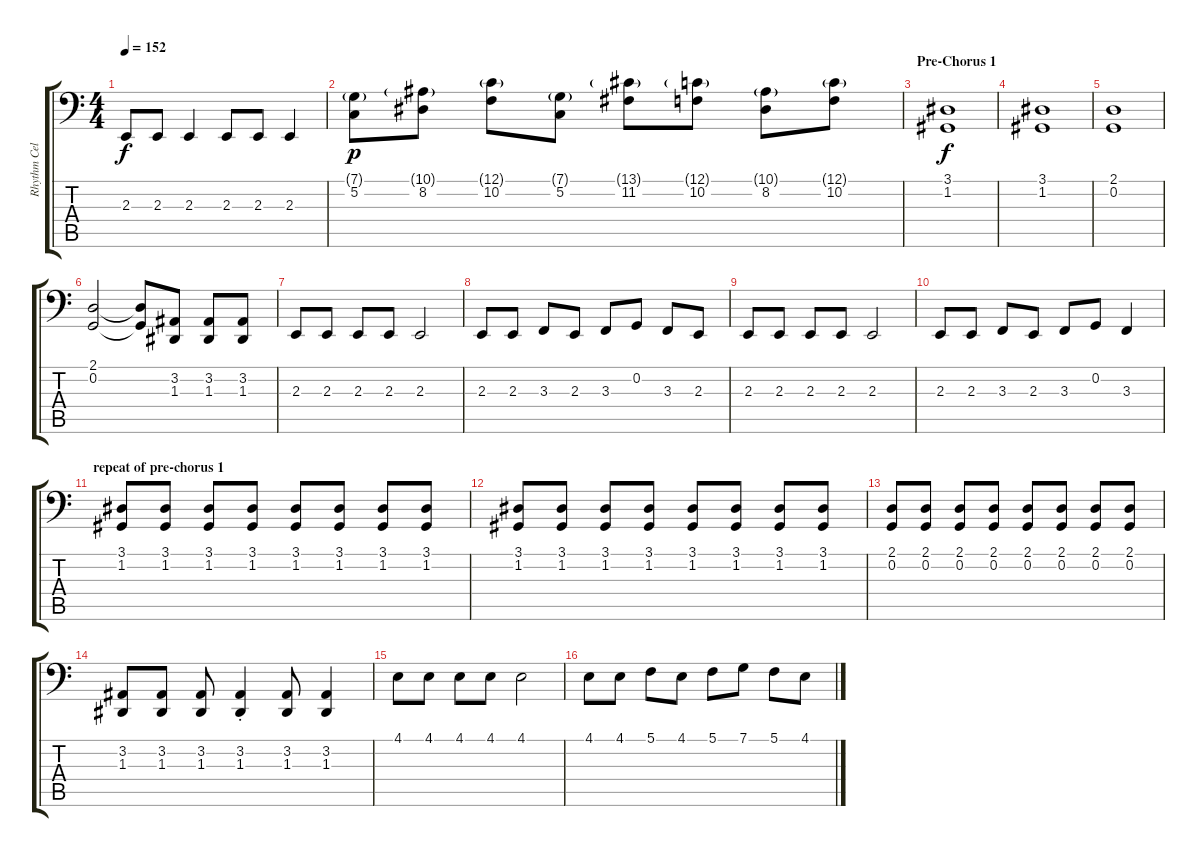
\track ("Rhythm Cello 2" "Rhythm Cel") {instrument cello}
\staff {score tabs}
\tuning (C3 G2 D2 A1 E1 B0) {hide}
\ts (4 4)
\tempo 152
\clef f4
\ks c
2.3.8{dy f} 2.3.8 2.3.4 2.3.8 2.3.8 2.3.4 |
(7.1{g} 5.2).8{dy p} (10.1{g} 8.2).8 (12.1{g} 10.2).8 (7.1{g} 5.2).8 (13.1{g} 11.2).8 (12.1{g} 10.2).8 (10.1{g} 8.2).8 (12.1{g} 10.2).8 |
\section ("" "Pre-Chorus 1")
(3.1 1.2).1{dy f} |
(3.1 1.2).1 |
(2.1 0.2).1 |
(2.1 0.2).2 (2.1{t} 0.2{t}).8 (3.2 1.3).8 (3.2 1.3).8 (3.2 1.3).8 |
2.3.8 2.3.8 2.3.8 2.3.8 2.3.2 |
2.3.8 2.3.8 3.3.8 2.3.8 3.3.8 0.2.8 3.3.8 2.3.8 |
2.3.8 2.3.8 2.3.8 2.3.8 2.3.2 |
2.3.8 2.3.8 3.3.8 2.3.8 3.3.8 0.2.8 3.3.4 |
\section ("" "repeat of pre-chorus 1")
(3.1 1.2).8 (3.1 1.2).8 (3.1 1.2).8 (3.1 1.2).8 (3.1 1.2).8 (3.1 1.2).8 (3.1 1.2).8 (3.1 1.2).8 |
(3.1 1.2).8 (3.1 1.2).8 (3.1 1.2).8 (3.1 1.2).8 (3.1 1.2).8 (3.1 1.2).8 (3.1 1.2).8 (3.1 1.2).8 |
(2.1 0.2).8 (2.1 0.2).8 (2.1 0.2).8 (2.1 0.2).8 (2.1 0.2).8 (2.1 0.2).8 (2.1 0.2).8 (2.1 0.2).8 |
(3.2 1.3).8 (3.2 1.3).8 (3.2 1.3).8 (3.2{st} 1.3{st}).4 (3.2 1.3).8 (3.2 1.3).4 |
4.1.8 4.1.8 4.1.8 4.1.8 4.1.2 |
4.1.8 4.1.8 5.1.8 4.1.8 5.1.8 7.1.8 5.1.8 4.1.8
